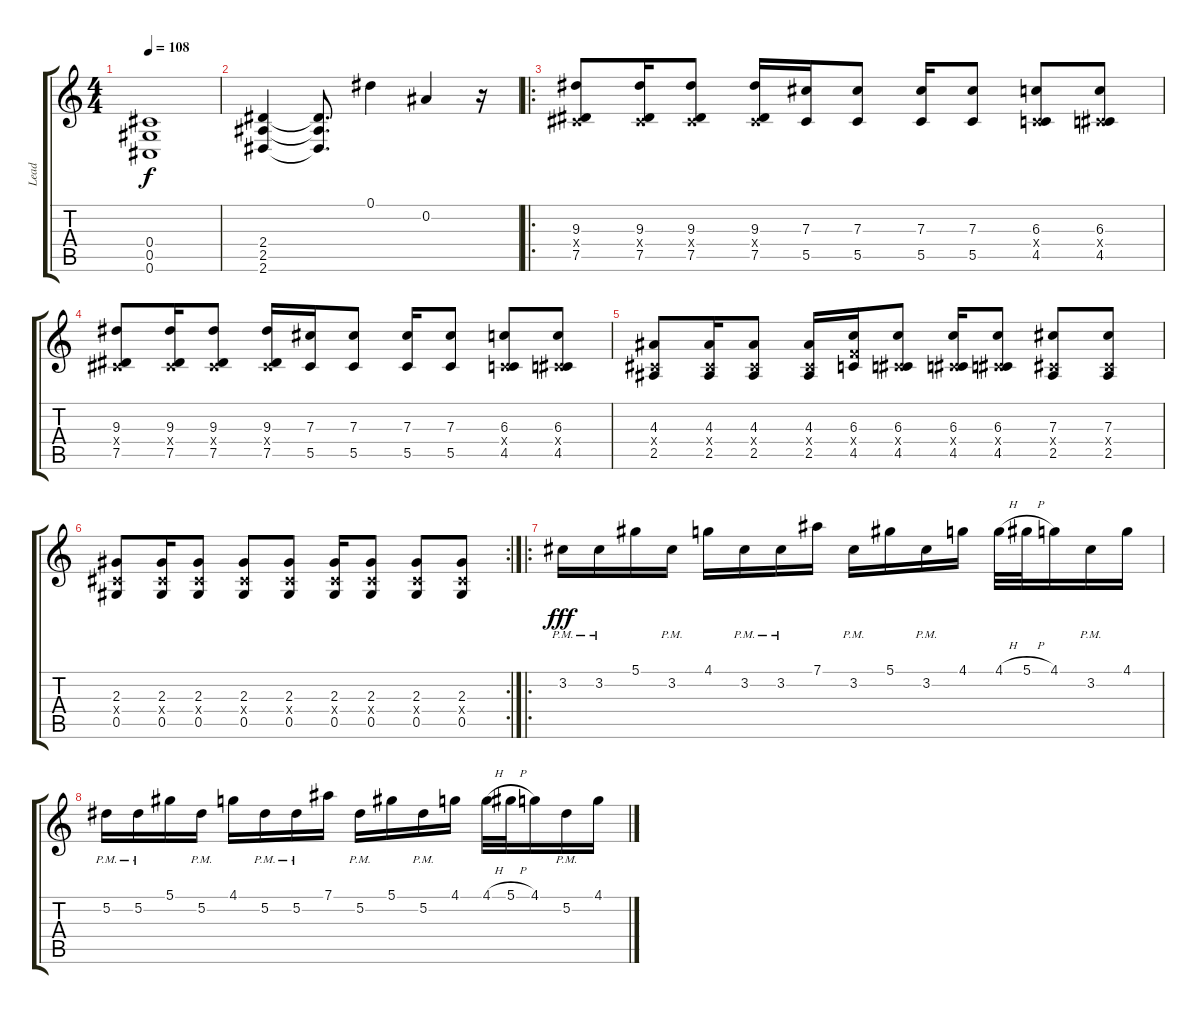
\track ("Lead" "Lead") {instrument distortionguitar}
\staff {score tabs}
\tuning (Eb4 Bb3 Gb3 Db3 Ab2 Db2) {hide}
\ts (4 4)
\tempo 108
\clef g2
\ks c
(0.4 0.5 0.6).1{dy f} |
(2.4 2.5 2.6).4 (2.4{t} 2.5{t} 2.6{t}).8{d} 0.1.4 0.2.4 r.16 |
\ro
(9.3 0.4{x} 7.5).8 (9.3 0.4{x} 7.5).16 (9.3 0.4{x} 7.5).8 (9.3 0.4{x} 7.5).16 (7.3 5.5).16 (7.3 5.5).8 (7.3 5.5).16 (7.3 5.5).8 (6.3 0.4{x} 4.5).8 (6.3 0.4{x} 4.5).8 |
(9.3 0.4{x} 7.5).8 (9.3 0.4{x} 7.5).16 (9.3 0.4{x} 7.5).8 (9.3 0.4{x} 7.5).16 (7.3 5.5).16 (7.3 5.5).8 (7.3 5.5).16 (7.3 5.5).8 (6.3 0.4{x} 4.5).8 (6.3 0.4{x} 4.5).8 |
(4.3 0.4{x} 2.5).8 (4.3 0.4{x} 2.5).16 (4.3 0.4{x} 2.5).8 (4.3 0.4{x} 2.5).16 (6.3 4.4{x} 4.5).16 (6.3 0.4{x} 4.5).8 (6.3 0.4{x} 4.5).16 (6.3 0.4{x} 4.5).8 (7.3 0.4{x} 2.5).8 (7.3 0.4{x} 2.5).8 |
\rc 2
(2.3 0.4{x} 0.5).8 (2.3 0.4{x} 0.5).16 (2.3 0.4{x} 0.5).8 (2.3 0.4{x} 0.5).8 (2.3 0.4{x} 0.5).8 (2.3 0.4{x} 0.5).16 (2.3 0.4{x} 0.5).8 (2.3 0.4{x} 0.5).8 (2.3 0.4{x} 0.5).8 |
\ro
3.2{pm}.16{dy fff} 3.2{pm}.16 5.1.16 3.2{pm}.16 4.1.16 3.2{pm}.16 3.2{pm}.16 7.1.16 3.2{pm}.16 5.1.16 3.2{pm}.16 4.1.16 4.1{h}.32 5.1{h}.32 4.1.16 3.2{pm}.16 4.1.16 |
5.2{pm}.16 5.2{pm}.16 5.1.16 5.2{pm}.16 4.1.16 5.2{pm}.16 5.2{pm}.16 7.1.16 5.2{pm}.16 5.1.16 5.2{pm}.16 4.1.16 4.1{h}.32 5.1{h}.32 4.1.16 5.2{pm}.16 4.1.16
